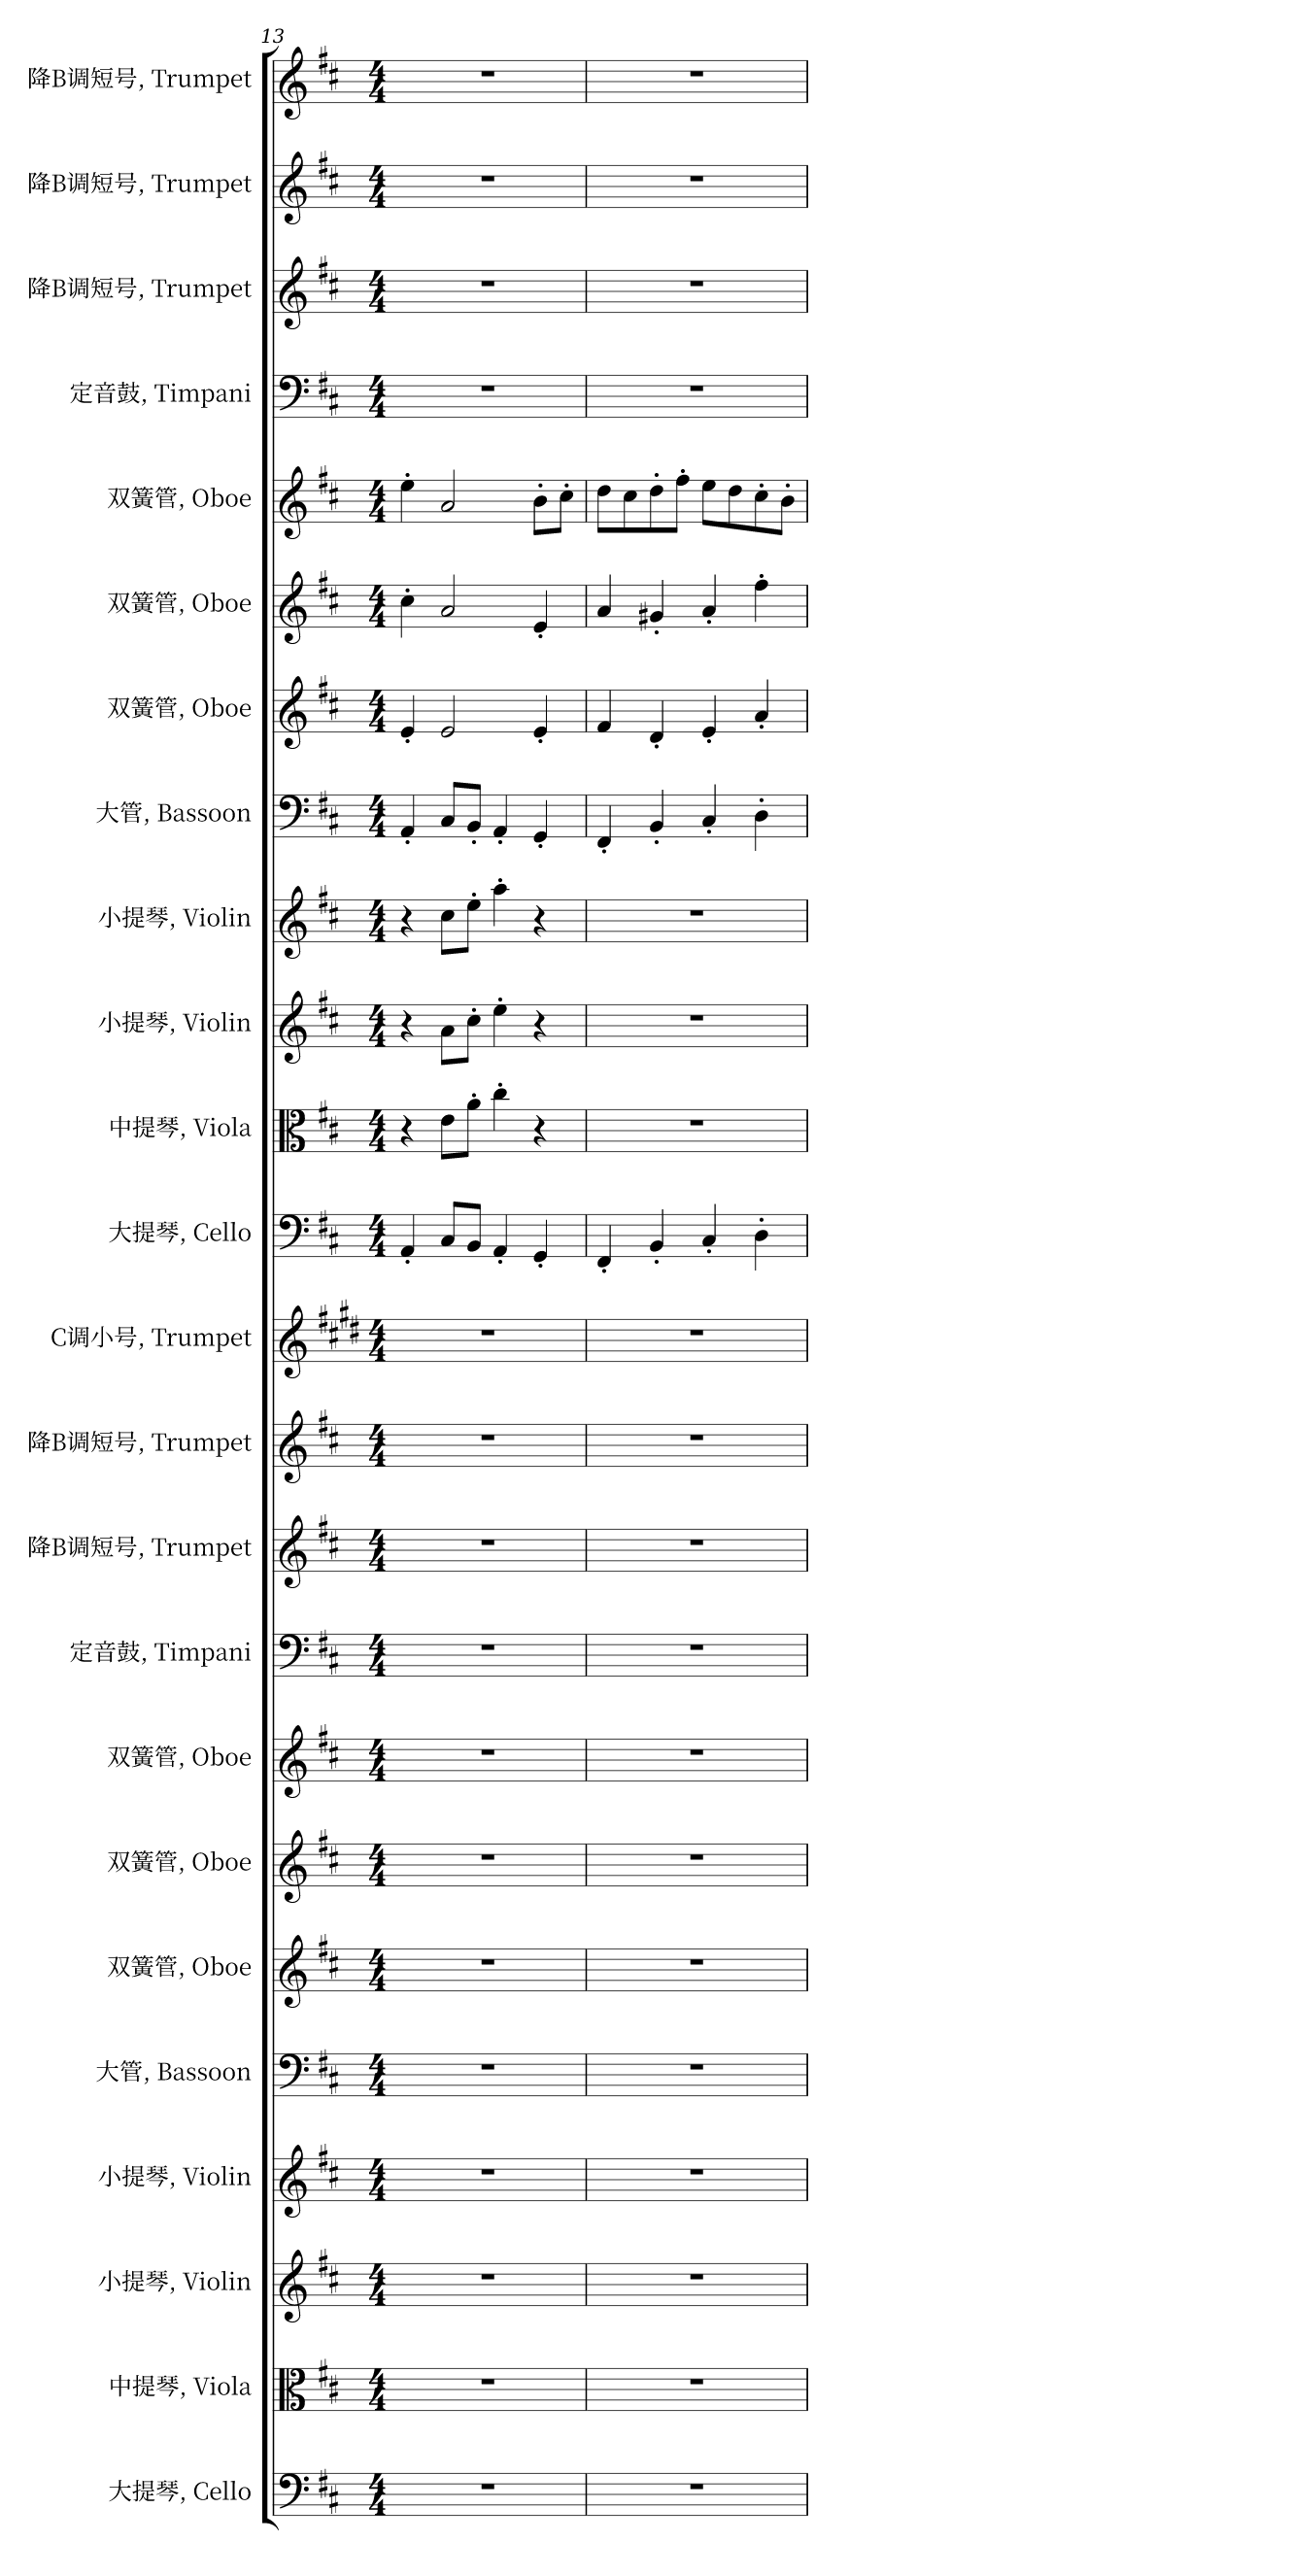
**kern	**kern	**kern	**kern	**kern	**kern	**kern	**kern	**kern	**kern	**kern	**kern	**kern	**kern	**kern	**kern	**kern	**kern	**kern	**kern	**kern	**kern	**kern	**kern
*part24	*part23	*part22	*part21	*part20	*part19	*part18	*part17	*part16	*part15	*part14	*part13	*part12	*part11	*part10	*part9	*part8	*part7	*part6	*part5	*part4	*part3	*part2	*part1
*staff24	*staff23	*staff22	*staff21	*staff20	*staff19	*staff18	*staff17	*staff16	*staff15	*staff14	*staff13	*staff12	*staff11	*staff10	*staff9	*staff8	*staff7	*staff6	*staff5	*staff4	*staff3	*staff2	*staff1
*I"大提琴, Cello	*I"中提琴, Viola	*I"小提琴, Violin	*I"小提琴, Violin	*I"大管, Bassoon	*I"双簧管, Oboe	*I"双簧管, Oboe	*I"双簧管, Oboe	*I"定音鼓, Timpani	*I"降B调短号, Trumpet	*I"降B调短号, Trumpet	*I"C调小号, Trumpet	*I"大提琴, Cello	*I"中提琴, Viola	*I"小提琴, Violin	*I"小提琴, Violin	*I"大管, Bassoon	*I"双簧管, Oboe	*I"双簧管, Oboe	*I"双簧管, Oboe	*I"定音鼓, Timpani	*I"降B调短号, Trumpet	*I"降B调短号, Trumpet	*I"降B调短号, Trumpet
*	*I'Vla.	*I'Vln.	*I'Vln.	*I'Bsn.	*I'Ob.	*I'Ob.	*I'Ob.	*I'Timp.	*	*	*I'C Tpt.	*	*I'Vla.	*I'Vln.	*I'Vln.	*I'Bsn.	*I'Ob.	*I'Ob.	*I'Ob.	*I'Timp.	*	*	*
*clefF4	*clefC3	*clefG2	*clefG2	*clefF4	*clefG2	*clefG2	*clefG2	*clefF4	*clefG2	*clefG2	*clefG2	*clefF4	*clefC3	*clefG2	*clefG2	*clefF4	*clefG2	*clefG2	*clefG2	*clefF4	*clefG2	*clefG2	*clefG2
*	*	*	*	*	*	*	*	*	*ITrd1c2	*ITrd1c2	*ITrd1c2	*	*	*	*	*	*	*	*	*	*ITrd1c2	*ITrd1c2	*ITrd1c2
*k[f#c#]	*k[f#c#]	*k[f#c#]	*k[f#c#]	*k[f#c#]	*k[f#c#]	*k[f#c#]	*k[f#c#]	*k[f#c#]	*k[]	*k[]	*k[f#c#]	*k[f#c#]	*k[f#c#]	*k[f#c#]	*k[f#c#]	*k[f#c#]	*k[f#c#]	*k[f#c#]	*k[f#c#]	*k[f#c#]	*k[]	*k[]	*k[]
*M4/4	*M4/4	*M4/4	*M4/4	*M4/4	*M4/4	*M4/4	*M4/4	*M4/4	*M4/4	*M4/4	*M4/4	*M4/4	*M4/4	*M4/4	*M4/4	*M4/4	*M4/4	*M4/4	*M4/4	*M4/4	*M4/4	*M4/4	*M4/4
=13	=13	=13	=13	=13	=13	=13	=13	=13	=13	=13	=13	=13	=13	=13	=13	=13	=13	=13	=13	=13	=13	=13	=13
1r	1r	1r	1r	1r	1r	1r	1r	1r	1r	1r	1r	4AA'/	4r	4r	4r	4AA'/	4e'/	4cc#'\	4ee'\	1r	1r	1r	1r
.	.	.	.	.	.	.	.	.	.	.	.	8C#/L	8e\L	8a\L	8cc#\L	8C#/L	2e/	2a/	2a/	.	.	.	.
.	.	.	.	.	.	.	.	.	.	.	.	8BB/J	8a'\J	8cc#'\J	8ee'\J	8BB'/J	.	.	.	.	.	.	.
.	.	.	.	.	.	.	.	.	.	.	.	4AA'/	4cc#'\	4ee'\	4aa'\	4AA'/	.	.	.	.	.	.	.
.	.	.	.	.	.	.	.	.	.	.	.	4GG'/	4r	4r	4r	4GG'/	4e'/	4e'/	8b'\L	.	.	.	.
.	.	.	.	.	.	.	.	.	.	.	.	.	.	.	.	.	.	.	8cc#'\J	.	.	.	.
=14	=14	=14	=14	=14	=14	=14	=14	=14	=14	=14	=14	=14	=14	=14	=14	=14	=14	=14	=14	=14	=14	=14	=14
1r	1r	1r	1r	1r	1r	1r	1r	1r	1r	1r	1r	4FF#'/	1r	1r	1r	4FF#'/	4f#/	4a/	8dd\L	1r	1r	1r	1r
.	.	.	.	.	.	.	.	.	.	.	.	.	.	.	.	.	.	.	8cc#\	.	.	.	.
.	.	.	.	.	.	.	.	.	.	.	.	4BB'/	.	.	.	4BB'/	4d'/	4g#X'/	8dd'\	.	.	.	.
.	.	.	.	.	.	.	.	.	.	.	.	.	.	.	.	.	.	.	8ff#'\J	.	.	.	.
.	.	.	.	.	.	.	.	.	.	.	.	4C#'/	.	.	.	4C#'/	4e'/	4a'/	8ee\L	.	.	.	.
.	.	.	.	.	.	.	.	.	.	.	.	.	.	.	.	.	.	.	8dd\	.	.	.	.
.	.	.	.	.	.	.	.	.	.	.	.	4D'\	.	.	.	4D'\	4a'/	4ff#'\	8cc#'\	.	.	.	.
.	.	.	.	.	.	.	.	.	.	.	.	.	.	.	.	.	.	.	8b'\J	.	.	.	.
=	=	=	=	=	=	=	=	=	=	=	=	=	=	=	=	=	=	=	=	=	=	=	=
*-	*-	*-	*-	*-	*-	*-	*-	*-	*-	*-	*-	*-	*-	*-	*-	*-	*-	*-	*-	*-	*-	*-	*-
